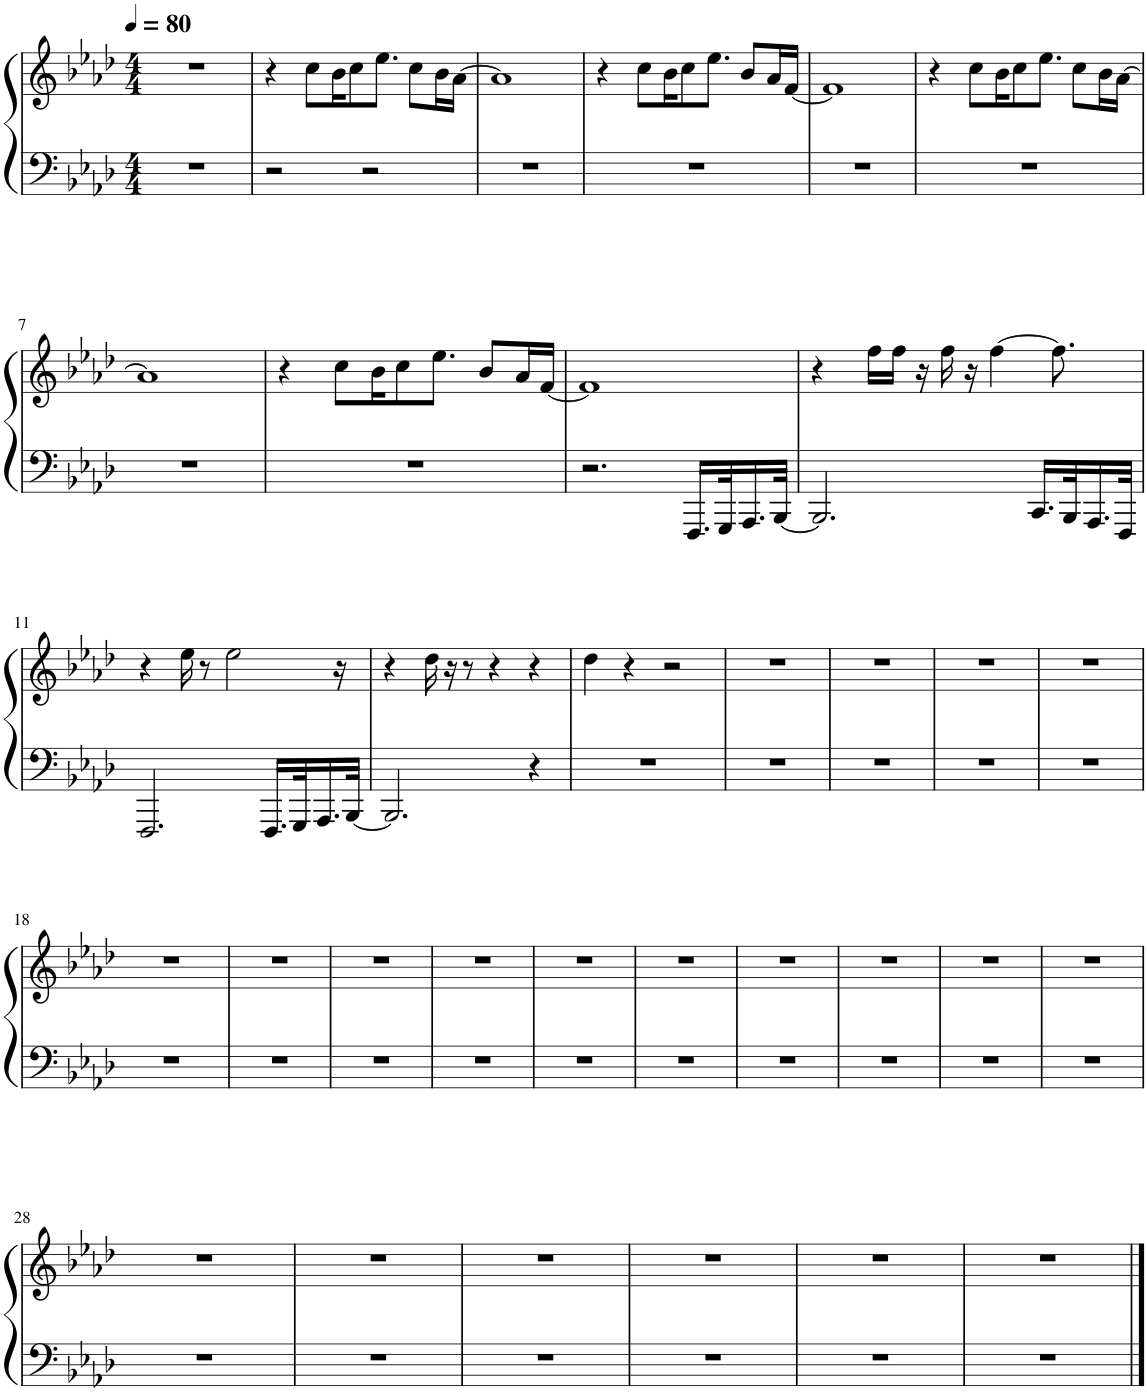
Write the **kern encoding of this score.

**kern	**kern
*part1	*part1
*staff2	*staff1
*I"Piano	*
*I'Pno.	*
*clefF4	*clefG2
*k[b-e-a-d-]	*k[b-e-a-d-]
*M4/4	*M4/4
*MM80	*MM80
=1	=1
1r	1r
=2	=2
2r	4r
.	8cc\L
.	16b-\K
.	8cc\
2r	.
.	8.ee-\J
.	8cc\L
.	16b-\L
.	[16a-\JJ
=3	=3
1r	1a-]
=4	=4
1r	4r
.	8cc\L
.	16b-\K
.	8cc\
.	8.ee-\J
.	8b-/L
.	16a-/L
.	[16f/JJ
=5	=5
1r	1f]
=6	=6
1r	4r
.	8cc\L
.	16b-\K
.	8cc\
.	8.ee-\J
.	8cc\L
.	16b-\L
.	[16a-\JJ
!!LO:LB:g=z
=7	=7
1r	1a-]
=8	=8
1r	4r
.	8cc\L
.	16b-\K
.	8cc\
.	8.ee-\J
.	8b-/L
.	16a-/L
.	[16f/JJ
=9	=9
2.r	1f]
16.FFF/LL	.
32GGG/K	.
16.AAA-/	.
[32BBB-/JJk	.
=10	=10
2.BBB-/]	4r
.	16ff\LL
.	16ff\JJ
.	16r
.	16ff\
.	16r
.	[4ff\
16.CC/LL	.
.	8.ff\]
32BBB-/K	.
16.AAA-/	.
32FFF/JJk	.
!!LO:LB:g=z
=11	=11
2.FFF/	4r
.	16ee-\
.	8r
.	2ee-\
16.FFF/LL	.
32GGG/K	.
16.AAA-/	.
.	16r
[32BBB-/JJk	.
=12	=12
2.BBB-/]	4r
.	16dd-\
.	16r
.	8r
.	4r
4r	4r
=13	=13
1r	4dd-\
.	4r
.	2r
=14	=14
1r	1r
=15	=15
1r	1r
=16	=16
1r	1r
=17	=17
1r	1r
!!LO:LB:g=z
=18	=18
1r	1r
=19	=19
1r	1r
=20	=20
1r	1r
=21	=21
1r	1r
=22	=22
1r	1r
=23	=23
1r	1r
=24	=24
1r	1r
=25	=25
1r	1r
=26	=26
1r	1r
=27	=27
1r	1r
!!LO:LB:g=z
=28	=28
1r	1r
=29	=29
1r	1r
=30	=30
1r	1r
=31	=31
1r	1r
=32	=32
1r	1r
=33	=33
1r	1r
==	==
*-	*-
